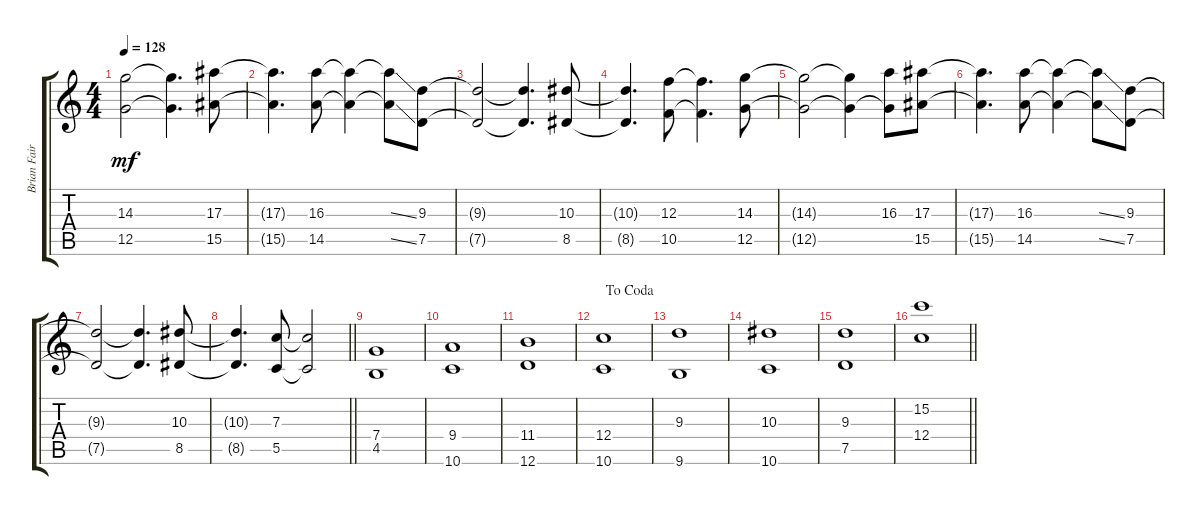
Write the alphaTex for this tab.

\track ("Brian Fair Vocals" "Brian Fair") {instrument distortionguitar}
\staff {score tabs}
\tuning (D4 A3 F3 C3 G2 D2) {hide}
\ts (4 4)
\tempo 128
\clef g2
\ks c
(14.3{t} 12.5{t}).2{dy mf} (14.3{t} 12.5{t}).4{d} (17.3 15.5).8 |
(17.3{t} 15.5{t}).4{d} (16.3 14.5).8 (16.3{t} 14.5{t}).4 (16.3{ss t} 14.5{ss t}).8 (9.3 7.5).8 |
(9.3{t} 7.5{t}).2 (9.3{t} 7.5{t}).4{d} (10.3 8.5).8 |
(10.3{t} 8.5{t}).4{d} (12.3 10.5).8 (12.3{t} 10.5{t}).4{d} (14.3 12.5).8 |
(14.3{t} 12.5{t}).2 (14.3{t} 12.5{t}).4 (16.3 12.5{t}).8 (17.3 15.5).8 |
(17.3{t} 15.5{t}).4{d} (16.3 14.5).8 (16.3{t} 14.5{t}).4 (16.3{ss t} 14.5{ss t}).8 (9.3 7.5).8 |
(9.3{t} 7.5{t}).2 (9.3{t} 7.5{t}).4{d} (10.3 8.5).8 |
\barLineRight lightlight
(10.3{t} 8.5{t}).4{d} (7.3 5.5).8 (7.3{t} 5.5{t}).2 |
(7.4 4.5).1 |
(9.4 10.6).1 |
(11.4 12.6).1 |
\jump dacoda
(12.4 10.6).1 |
(9.3 9.6).1 |
(10.3 10.6).1 |
(9.3 7.5).1 |
\barLineRight lightlight
(15.2 12.4).1
